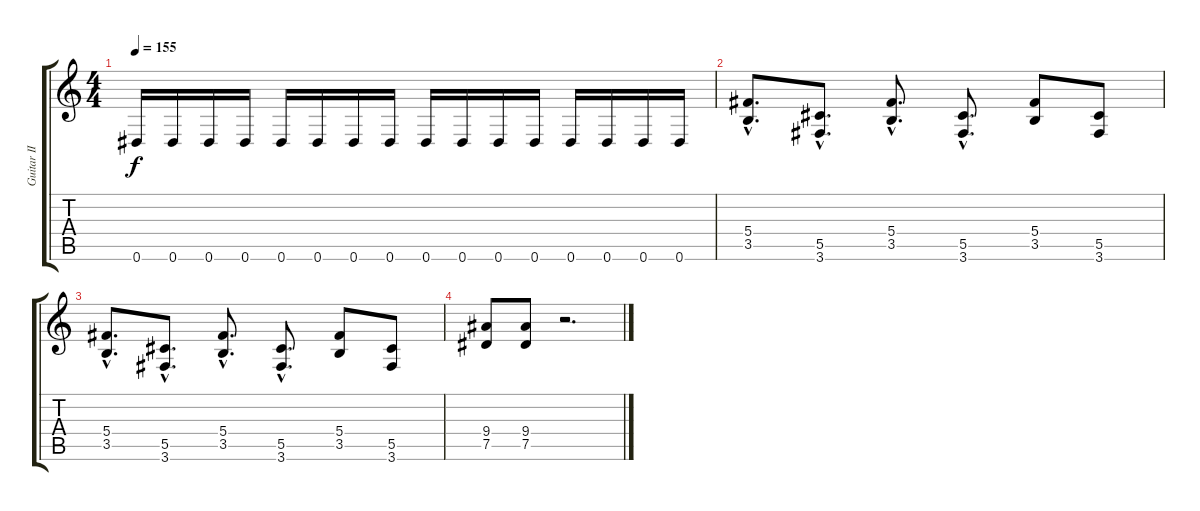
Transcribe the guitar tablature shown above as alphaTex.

\track ("Guitar II" "Guitar II") {instrument distortionguitar}
\staff {score tabs}
\tuning (Eb4 Bb3 Gb3 Db3 Ab2 Eb2) {hide}
\ts (4 4)
\tempo 155
\clef g2
\ks c
0.6.16{dy f} 0.6.16 0.6.16 0.6.16 0.6.16 0.6.16 0.6.16 0.6.16 0.6.16 0.6.16 0.6.16 0.6.16 0.6.16 0.6.16 0.6.16 0.6.16 |
(5.4{hac} 3.5{hac}).8{d} (5.5{hac} 3.6{hac}).8{d} (5.4{hac} 3.5{hac}).8{d} (5.5{hac} 3.6{hac}).8{d} (5.4 3.5).8 (5.5 3.6).8 |
(5.4{hac} 3.5{hac}).8{d} (5.5{hac} 3.6{hac}).8{d} (5.4{hac} 3.5{hac}).8{d} (5.5{hac} 3.6{hac}).8{d} (5.4 3.5).8 (5.5 3.6).8 |
(9.4 7.5).8 (9.4 7.5).8 r.2{d}
